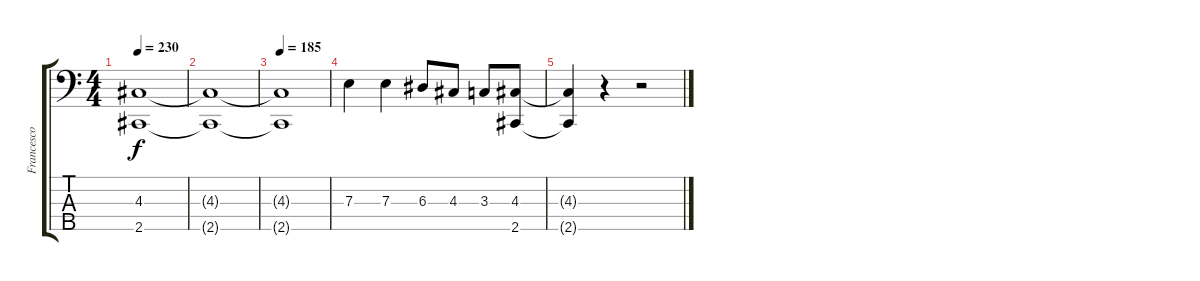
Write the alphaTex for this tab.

\track ("Francesco Bucci (5-String)" "Francesco ") {instrument electricbassfinger}
\staff {score tabs}
\tuning (G2 D2 A1 E1 B0) {hide}
\ts (4 4)
\tempo 230
\clef f4
\ks c
(4.3{t} 2.5{t}).1{dy f} |
(4.3{t} 2.5{t}).1 |
\tempo 185
(4.3{t} 2.5{t}).1 |
7.3.4 7.3.4 6.3.8 4.3.8 3.3.8 (4.3 2.5).8 |
(4.3{t} 2.5{t}).4 r.4 r.2
